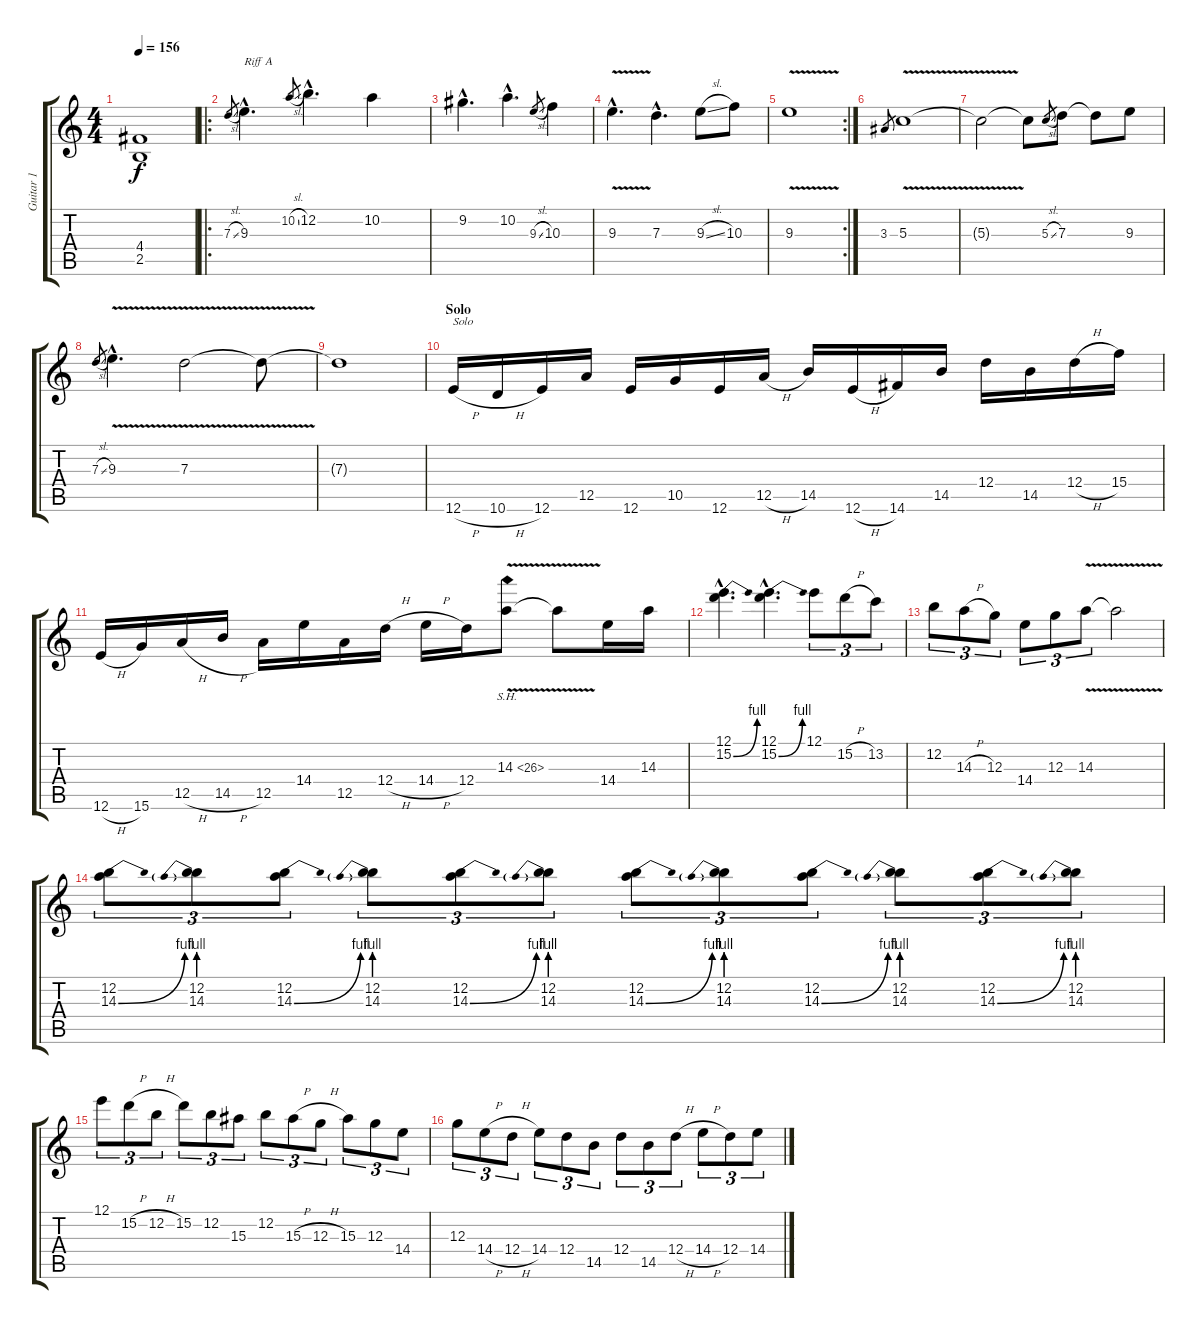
\track ("Guitar 1" "Guitar 1") {instrument distortionguitar}
\staff {score tabs}
\tuning (E4 B3 G3 D3 A2 E2) {hide}
\ts (4 4)
\tempo 156
\clef g2
\ks c
(4.4 2.5).1{dy f} |
\ro
7.3{sl}.8{gr} 9.3{hac}.4{d txt "Riff A"} 10.2{sl}.8{gr} 12.2{hac}.4{d} 10.2.4 |
9.2{hac}.4{d} 10.2{hac}.4{d} 9.3{sl}.8{gr} 10.3.4 |
9.3{v hac}.4{d} 7.3{hac}.4{d} 9.3{sl}.8 10.3.8 |
\rc 2
9.3{v}.1 |
3.3.8{gr} 5.3{v}.1 |
5.3{t}.2 5.3{t}.8 5.3{sl}.8{gr} 7.3.8 7.3{t}.8 9.3.8 |
7.3{sl}.8{gr} 9.3{v hac}.4{d} 7.3{v}.2 7.3{t}.8 |
7.3{t}.1 |
\section ("" "Solo")
12.6{h}.16{txt "Solo" volume 12} 10.6{h}.16 12.6.16 12.5.16 12.6.16 10.5.16 12.6.16 12.5{h}.16 14.5.16 12.6{h}.16 14.6.16 14.5.16 12.4.16 14.5.16 12.4{h}.16 15.4.16 |
12.6{h}.16 15.6.16 12.5{h}.16 14.5{h}.16 12.5.16 14.4.16 12.5.16 12.4{h}.16 14.4{h}.16 12.4.16 14.3{sh 12 v}.8 14.3{t}.8 14.4.16 14.3.16 |
(12.1{hac} 15.2{be (bend 0 0 60 4) hac}).4{d} (12.1{hac} 15.2{be (bend 0 0 60 4) hac}).4{d} 12.1.8{tu (3 2)} 15.2{h}.8{tu (3 2)} 13.2.8{tu (3 2)} |
12.2.8{tu (3 2)} 14.3{h}.8{tu (3 2)} 12.3.8{tu (3 2)} 14.4.8{tu (3 2)} 12.3.8{tu (3 2)} 14.3{v}.8{tu (3 2)} 14.3{t}.2 |
(12.2 14.3{be (bend 0 0 60 4)}).8{tu (3 2)} (12.2 14.3{be (prebend 0 4 60 4)}).8{tu (3 2)} (12.2 14.3{be (bend 0 0 60 4)}).8{tu (3 2)} (12.2 14.3{be (prebend 0 4 60 4)}).8{tu (3 2)} (12.2 14.3{be (bend 0 0 60 4)}).8{tu (3 2)} (12.2 14.3{be (prebend 0 4 60 4)}).8{tu (3 2)} (12.2 14.3{be (bend 0 0 60 4)}).8{tu (3 2)} (12.2 14.3{be (prebend 0 4 60 4)}).8{tu (3 2)} (12.2 14.3{be (bend 0 0 60 4)}).8{tu (3 2)} (12.2 14.3{be (prebend 0 4 60 4)}).8{tu (3 2)} (12.2 14.3{be (bend 0 0 60 4)}).8{tu (3 2)} (12.2 14.3{be (prebend 0 4 60 4)}).8{tu (3 2)} |
12.1.8{tu (3 2)} 15.2{h}.8{tu (3 2)} 12.2{h}.8{tu (3 2)} 15.2.8{tu (3 2)} 12.2.8{tu (3 2)} 15.3.8{tu (3 2)} 12.2.8{tu (3 2)} 15.3{h}.8{tu (3 2)} 12.3{h}.8{tu (3 2)} 15.3.8{tu (3 2)} 12.3.8{tu (3 2)} 14.4.8{tu (3 2)} |
12.3.8{tu (3 2)} 14.4{h}.8{tu (3 2)} 12.4{h}.8{tu (3 2)} 14.4.8{tu (3 2)} 12.4.8{tu (3 2)} 14.5.8{tu (3 2)} 12.4.8{tu (3 2)} 14.5.8{tu (3 2)} 12.4{h}.8{tu (3 2)} 14.4{h}.8{tu (3 2)} 12.4.8{tu (3 2)} 14.4.8{tu (3 2)}
